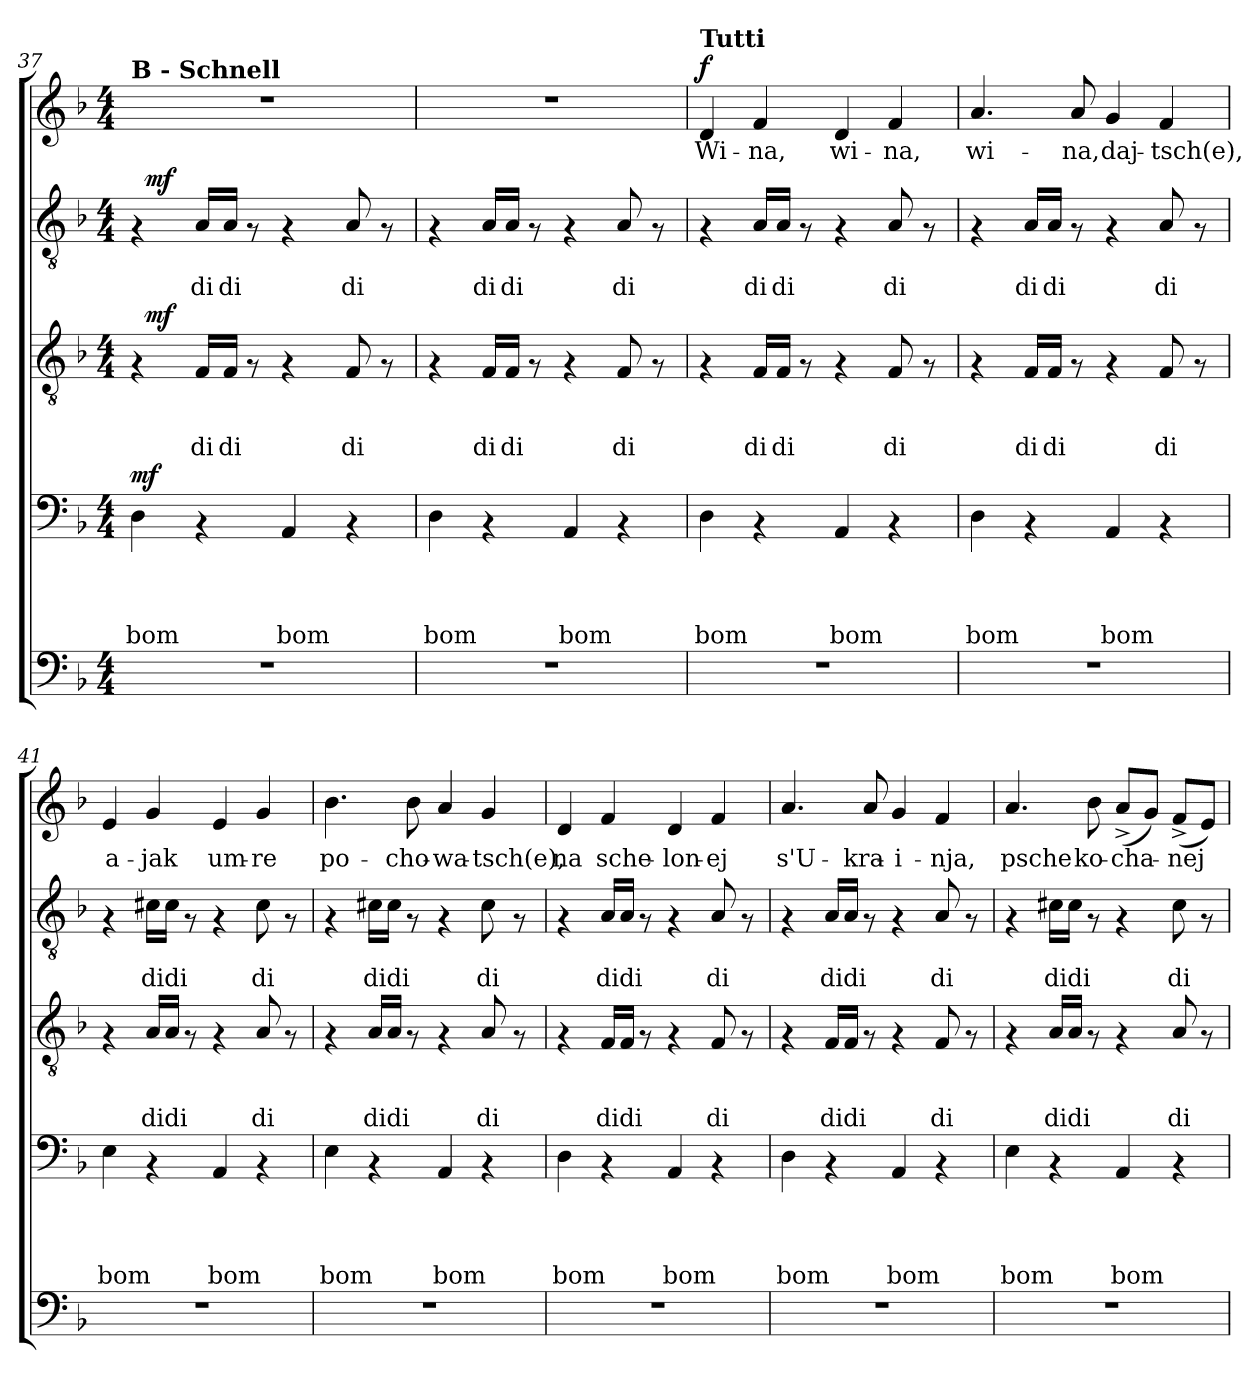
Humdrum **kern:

**kern	**kern	**text	**text	**text	**text	**dynam	**kern	**text	**text	**text	**dynam	**kern	**text	**text	**dynam	**kern	**text	**dynam
*part5	*part4	*part4	*part4	*part4	*part4	*part4	*part3	*part3	*part3	*part3	*part3	*part2	*part2	*part2	*part2	*part1	*part1	*part1
*staff5	*staff4	*staff4	*staff4	*staff4	*staff4	*staff4	*staff3	*staff3	*staff3	*staff3	*staff3	*staff2	*staff2	*staff2	*staff2	*staff1	*staff1	*staff1
!!LO:LB:g=z
*clefF4	*clefF4	*	*	*	*	*	*clefGv2	*	*	*	*	*clefGv2	*	*	*	*clefG2	*	*
*k[b-]	*k[b-]	*	*	*	*	*	*k[b-]	*	*	*	*	*k[b-]	*	*	*	*k[b-]	*	*
*F:	*F:	*	*	*	*	*	*F:	*	*	*	*	*F:	*	*	*	*F:	*	*
*M4/4	*M4/4	*	*	*	*	*	*M4/4	*	*	*	*	*M4/4	*	*	*	*M4/4	*	*
=37	=37	=37	=37	=37	=37	=37	=37	=37	=37	=37	=37	=37	=37	=37	=37	=37	=37	=37
!	!	!	!	!	!	!	!	!	!	!	!	!	!	!	!	!LO:TX:a:B:t=B - Schnell	!	!
!	!	!	!	!	!LO:LY:b	!LO:DY:b	!	!	!	!	!	!	!	!	!	!	!	!
*	*	*	*	*	*	*	*^	*	*	*	*	*^	*	*	*	*	*	*
1r	4D\	.	.	.	bom	mf	4rF	32ryy	.	.	.	.	4rF	32ryy	.	.	.	1r	.	.
!	!	!	!	!	!	!	!	!	!	!	!	!LO:DY:b	!	!	!	!	!LO:DY:b	!	!	!
.	.	.	.	.	.	.	.	2ryy	.	.	.	mf	.	2ryy	.	.	mf	.	.	.
!	!	!	!	!	!	!	!	!	!	!	!LO:LY:b	!	!	!	!	!LO:LY:b	!	!	!	!
.	4rAA	.	.	.	.	.	16F/LL	.	.	.	di	.	16A/LL	.	.	di	.	.	.	.
!	!	!	!	!	!	!	!	!	!	!	!LO:LY:b	!	!	!	!	!LO:LY:b	!	!	!	!
.	.	.	.	.	.	.	16F/JJ	.	.	.	di	.	16A/JJ	.	.	di	.	.	.	.
.	.	.	.	.	.	.	8rF	.	.	.	.	.	8rF	.	.	.	.	.	.	.
!	!	!	!	!	!LO:LY:b	!	!	!	!	!	!	!	!	!	!	!	!	!	!	!
.	4AA/	.	.	.	bom	.	4rF	.	.	.	.	.	4rF	.	.	.	.	.	.	.
.	.	.	.	.	.	.	.	4...ryy	.	.	.	.	.	4...ryy	.	.	.	.	.	.
!	!	!	!	!	!	!	!	!	!	!	!LO:LY:b	!	!	!	!	!LO:LY:b	!	!	!	!
.	4rAA	.	.	.	.	.	8F/	.	.	.	di	.	8A/	.	.	di	.	.	.	.
.	.	.	.	.	.	.	8rF	.	.	.	.	.	8rF	.	.	.	.	.	.	.
=38	=38	=38	=38	=38	=38	=38	=38	=38	=38	=38	=38	=38	=38	=38	=38	=38	=38	=38	=38	=38
!	!	!	!	!	!LO:LY:b	!	!	!	!	!	!	!	!	!	!	!	!	!	!	!
*	*	*	*	*	*	*	*v	*v	*	*	*	*	*	*	*	*	*	*	*	*
*	*	*	*	*	*	*	*	*	*	*	*	*v	*v	*	*	*	*	*	*
1r	4D\	.	.	.	bom	.	4rF	.	.	.	.	4rF	.	.	.	1r	.	.
!	!	!	!	!	!	!	!	!	!	!LO:LY:b	!	!	!	!LO:LY:b	!	!	!	!
.	4rAA	.	.	.	.	.	16F/LL	.	.	di	.	16A/LL	.	di	.	.	.	.
!	!	!	!	!	!	!	!	!	!	!LO:LY:b	!	!	!	!LO:LY:b	!	!	!	!
.	.	.	.	.	.	.	16F/JJ	.	.	di	.	16A/JJ	.	di	.	.	.	.
.	.	.	.	.	.	.	8rF	.	.	.	.	8rF	.	.	.	.	.	.
!	!	!	!	!	!LO:LY:b	!	!	!	!	!	!	!	!	!	!	!	!	!
.	4AA/	.	.	.	bom	.	4rF	.	.	.	.	4rF	.	.	.	.	.	.
!	!	!	!	!	!	!	!	!	!	!LO:LY:b	!	!	!	!LO:LY:b	!	!	!	!
.	4rAA	.	.	.	.	.	8F/	.	.	di	.	8A/	.	di	.	.	.	.
.	.	.	.	.	.	.	8rF	.	.	.	.	8rF	.	.	.	.	.	.
=39	=39	=39	=39	=39	=39	=39	=39	=39	=39	=39	=39	=39	=39	=39	=39	=39	=39	=39
!	!	!	!	!	!	!	!	!	!	!	!	!	!	!	!	!LO:TX:a:B:t=Tutti	!	!
!	!	!	!	!	!LO:LY:b	!	!	!	!	!	!	!	!	!	!	!	!LO:LY:b	!LO:DY:b
1r	4D\	.	.	.	bom	.	4rF	.	.	.	.	4rF	.	.	.	4d/	Wi-	f
!	!	!	!	!	!	!	!	!	!	!LO:LY:b	!	!	!	!LO:LY:b	!	!	!LO:LY:b	!
.	4rAA	.	.	.	.	.	16F/LL	.	.	di	.	16A/LL	.	di	.	4f/	-na,	.
!	!	!	!	!	!	!	!	!	!	!LO:LY:b	!	!	!	!LO:LY:b	!	!	!	!
.	.	.	.	.	.	.	16F/JJ	.	.	di	.	16A/JJ	.	di	.	.	.	.
.	.	.	.	.	.	.	8rF	.	.	.	.	8rF	.	.	.	.	.	.
!	!	!	!	!	!LO:LY:b	!	!	!	!	!	!	!	!	!	!	!	!LO:LY:b	!
.	4AA/	.	.	.	bom	.	4rF	.	.	.	.	4rF	.	.	.	4d/	wi-	.
!	!	!	!	!	!	!	!	!	!	!LO:LY:b	!	!	!	!LO:LY:b	!	!	!LO:LY:b	!
.	4rAA	.	.	.	.	.	8F/	.	.	di	.	8A/	.	di	.	4f/	-na,	.
.	.	.	.	.	.	.	8rF	.	.	.	.	8rF	.	.	.	.	.	.
=40	=40	=40	=40	=40	=40	=40	=40	=40	=40	=40	=40	=40	=40	=40	=40	=40	=40	=40
!	!	!	!	!	!LO:LY:b	!	!	!	!	!	!	!	!	!	!	!	!LO:LY:b	!
1r	4D\	.	.	.	bom	.	4rF	.	.	.	.	4rF	.	.	.	4.a/	wi-	.
!	!	!	!	!	!	!	!	!	!	!LO:LY:b	!	!	!	!LO:LY:b	!	!	!	!
.	4rAA	.	.	.	.	.	16F/LL	.	.	di	.	16A/LL	.	di	.	.	.	.
!	!	!	!	!	!	!	!	!	!	!LO:LY:b	!	!	!	!LO:LY:b	!	!	!	!
.	.	.	.	.	.	.	16F/JJ	.	.	di	.	16A/JJ	.	di	.	.	.	.
!	!	!	!	!	!	!	!	!	!	!	!	!	!	!	!	!	!LO:LY:b	!
.	.	.	.	.	.	.	8rF	.	.	.	.	8rF	.	.	.	8a/	-na,	.
!	!	!	!	!	!LO:LY:b	!	!	!	!	!	!	!	!	!	!	!	!LO:LY:b	!
.	4AA/	.	.	.	bom	.	4rF	.	.	.	.	4rF	.	.	.	4g/	daj-	.
!	!	!	!	!	!	!	!	!	!	!LO:LY:b	!	!	!	!LO:LY:b	!	!	!LO:LY:b	!
.	4rAA	.	.	.	.	.	8F/	.	.	di	.	8A/	.	di	.	4f/	-tsch(e),	.
.	.	.	.	.	.	.	8rF	.	.	.	.	8rF	.	.	.	.	.	.
!!LO:PB:g=z
=41	=41	=41	=41	=41	=41	=41	=41	=41	=41	=41	=41	=41	=41	=41	=41	=41	=41	=41
!	!	!	!	!	!LO:LY:b	!	!	!	!	!	!	!	!	!	!	!	!LO:LY:b	!
1r	4E\	.	.	.	bom	.	4rF	.	.	.	.	4rF	.	.	.	4e/	a-	.
!	!	!	!	!	!	!	!	!	!	!LO:LY:b	!	!	!	!LO:LY:b	!	!	!LO:LY:b	!
.	4rAA	.	.	.	.	.	16A/LL	.	.	didi	.	16c#X\LL	.	didi	.	4g/	-jak	.
.	.	.	.	.	.	.	16A/JJ	.	.	.	.	16c#\JJ	.	.	.	.	.	.
.	.	.	.	.	.	.	8rF	.	.	.	.	8rF	.	.	.	.	.	.
!	!	!	!	!	!LO:LY:b	!	!	!	!	!	!	!	!	!	!	!	!LO:LY:b	!
.	4AA/	.	.	.	bom	.	4rF	.	.	.	.	4rF	.	.	.	4e/	um-	.
!	!	!	!	!	!	!	!	!	!	!LO:LY:b	!	!	!	!LO:LY:b	!	!	!LO:LY:b	!
.	4rAA	.	.	.	.	.	8A/	.	.	di	.	8c#\	.	di	.	4g/	-re	.
.	.	.	.	.	.	.	8rF	.	.	.	.	8rF	.	.	.	.	.	.
=42	=42	=42	=42	=42	=42	=42	=42	=42	=42	=42	=42	=42	=42	=42	=42	=42	=42	=42
!	!	!	!	!	!LO:LY:b	!	!	!	!	!	!	!	!	!	!	!	!LO:LY:b	!
1r	4E\	.	.	.	bom	.	4rF	.	.	.	.	4rF	.	.	.	4.b-\	po-	.
!	!	!	!	!	!	!	!	!	!	!LO:LY:b	!	!	!	!LO:LY:b	!	!	!	!
.	4rAA	.	.	.	.	.	16A/LL	.	.	didi	.	16c#X\LL	.	didi	.	.	.	.
.	.	.	.	.	.	.	16A/JJ	.	.	.	.	16c#\JJ	.	.	.	.	.	.
!	!	!	!	!	!	!	!	!	!	!	!	!	!	!	!	!	!LO:LY:b	!
.	.	.	.	.	.	.	8rF	.	.	.	.	8rF	.	.	.	8b-\	-cho-	.
!	!	!	!	!	!LO:LY:b	!	!	!	!	!	!	!	!	!	!	!	!LO:LY:b	!
.	4AA/	.	.	.	bom	.	4rF	.	.	.	.	4rF	.	.	.	4a/	-wa-	.
!	!	!	!	!	!	!	!	!	!	!LO:LY:b	!	!	!	!LO:LY:b	!	!	!LO:LY:b	!
.	4rAA	.	.	.	.	.	8A/	.	.	di	.	8c#\	.	di	.	4g/	-tsch(e),	.
.	.	.	.	.	.	.	8rF	.	.	.	.	8rF	.	.	.	.	.	.
=43	=43	=43	=43	=43	=43	=43	=43	=43	=43	=43	=43	=43	=43	=43	=43	=43	=43	=43
!	!	!	!	!	!LO:LY:b	!	!	!	!	!	!	!	!	!	!	!	!LO:LY:b	!
1r	4D\	.	.	.	bom	.	4rF	.	.	.	.	4rF	.	.	.	4d/	na	.
!	!	!	!	!	!	!	!	!	!	!LO:LY:b	!	!	!	!LO:LY:b	!	!	!LO:LY:b	!
.	4rAA	.	.	.	.	.	16F/LL	.	.	didi	.	16A/LL	.	didi	.	4f/	sche-	.
.	.	.	.	.	.	.	16F/JJ	.	.	.	.	16A/JJ	.	.	.	.	.	.
.	.	.	.	.	.	.	8rF	.	.	.	.	8rF	.	.	.	.	.	.
!	!	!	!	!	!LO:LY:b	!	!	!	!	!	!	!	!	!	!	!	!LO:LY:b	!
.	4AA/	.	.	.	bom	.	4rF	.	.	.	.	4rF	.	.	.	4d/	-lon-	.
!	!	!	!	!	!	!	!	!	!	!LO:LY:b	!	!	!	!LO:LY:b	!	!	!LO:LY:b	!
.	4rAA	.	.	.	.	.	8F/	.	.	di	.	8A/	.	di	.	4f/	-ej	.
.	.	.	.	.	.	.	8rF	.	.	.	.	8rF	.	.	.	.	.	.
=44	=44	=44	=44	=44	=44	=44	=44	=44	=44	=44	=44	=44	=44	=44	=44	=44	=44	=44
!	!	!	!	!	!LO:LY:b	!	!	!	!	!	!	!	!	!	!	!	!LO:LY:b	!
1r	4D\	.	.	.	bom	.	4rF	.	.	.	.	4rF	.	.	.	4.a/	s'U-	.
!	!	!	!	!	!	!	!	!	!	!LO:LY:b	!	!	!	!LO:LY:b	!	!	!	!
.	4rAA	.	.	.	.	.	16F/LL	.	.	didi	.	16A/LL	.	didi	.	.	.	.
.	.	.	.	.	.	.	16F/JJ	.	.	.	.	16A/JJ	.	.	.	.	.	.
!	!	!	!	!	!	!	!	!	!	!	!	!	!	!	!	!	!LO:LY:b	!
.	.	.	.	.	.	.	8rF	.	.	.	.	8rF	.	.	.	8a/	-kra-	.
!	!	!	!	!	!LO:LY:b	!	!	!	!	!	!	!	!	!	!	!	!LO:LY:b	!
.	4AA/	.	.	.	bom	.	4rF	.	.	.	.	4rF	.	.	.	4g/	-i-	.
!	!	!	!	!	!	!	!	!	!	!LO:LY:b	!	!	!	!LO:LY:b	!	!	!LO:LY:b	!
.	4rAA	.	.	.	.	.	8F/	.	.	di	.	8A/	.	di	.	4f/	-nja,	.
.	.	.	.	.	.	.	8rF	.	.	.	.	8rF	.	.	.	.	.	.
=45	=45	=45	=45	=45	=45	=45	=45	=45	=45	=45	=45	=45	=45	=45	=45	=45	=45	=45
!	!	!	!	!	!LO:LY:b	!	!	!	!	!	!	!	!	!	!	!	!LO:LY:b	!
1r	4E\	.	.	.	bom	.	4rF	.	.	.	.	4rF	.	.	.	4.a/	psche	.
!	!	!	!	!	!	!	!	!	!	!LO:LY:b	!	!	!	!LO:LY:b	!	!	!	!
.	4rAA	.	.	.	.	.	16A/LL	.	.	didi	.	16c#X\LL	.	didi	.	.	.	.
.	.	.	.	.	.	.	16A/JJ	.	.	.	.	16c#\JJ	.	.	.	.	.	.
!	!	!	!	!	!	!	!	!	!	!	!	!	!	!	!	!	!LO:LY:b	!
.	.	.	.	.	.	.	8rF	.	.	.	.	8rF	.	.	.	8b-\	ko-	.
!	!	!	!	!	!LO:LY:b	!	!	!	!	!	!	!	!	!	!	!	!LO:LY:b	!
.	4AA/	.	.	.	bom	.	4rF	.	.	.	.	4rF	.	.	.	(<8a^</L	-cha-	.
.	.	.	.	.	.	.	.	.	.	.	.	.	.	.	.	8g/J)	.	.
!	!	!	!	!	!	!	!	!	!	!LO:LY:b	!	!	!	!LO:LY:b	!	!	!LO:LY:b	!
.	4rAA	.	.	.	.	.	8A/	.	.	di	.	8c#\	.	di	.	(<8f^</L	-nej	.
.	.	.	.	.	.	.	8rF	.	.	.	.	8rF	.	.	.	8e/J)	.	.
=	=	=	=	=	=	=	=	=	=	=	=	=	=	=	=	=	=	=
*-	*-	*-	*-	*-	*-	*-	*-	*-	*-	*-	*-	*-	*-	*-	*-	*-	*-	*-
